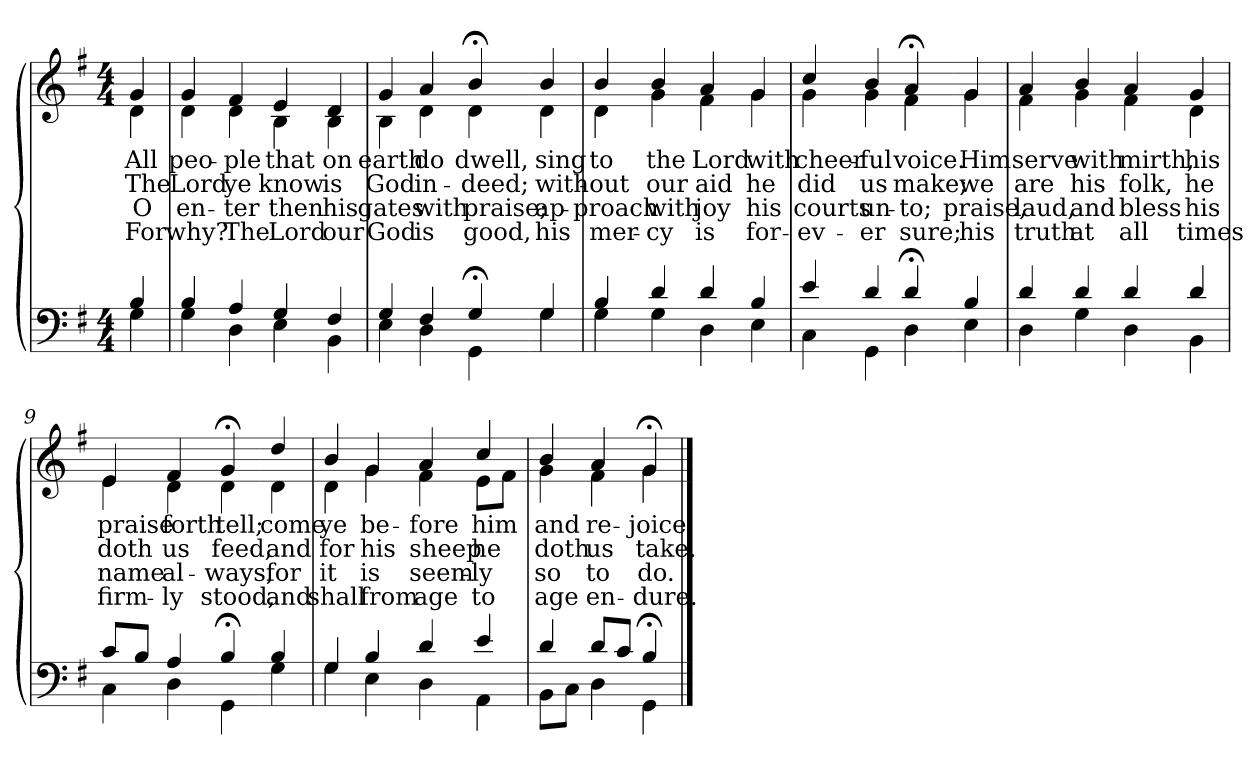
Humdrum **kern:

**kern	**kern	**text	**text	**text	**text
*part2	*part1	*part1	*part1	*part1	*part1
*staff2	*staff1	*staff1	*staff1	*staff1	*staff1
*clefF4	*clefG2	*	*	*	*
*k[f#]	*k[f#]	*	*	*	*
*G:	*G:	*	*	*	*
*M4/4	*M4/4	*	*	*	*
*MM132	*MM132	*	*	*	*
=1	=1	=1	=1	=1	=1
*^	*	*	*	*	*
!	!	!	!LO:LY:b	!LO:LY:b	!LO:LY:b	!LO:LY:b
*	*	*^	*	*	*	*
4B/	4G\	4g/	4d\	All	The	O	For
=2	=2	=2	=2	=2	=2	=2	=2
!	!	!	!	!LO:LY:b	!LO:LY:b	!LO:LY:b	!LO:LY:b
4B/	4G\	4g/	4d\	peo-	Lord	en-	why?
!	!	!	!	!LO:LY:b	!LO:LY:b	!LO:LY:b	!LO:LY:b
4A/	4D\	4f#/	4d\	-ple	ye	-ter	The
!	!	!	!	!LO:LY:b	!LO:LY:b	!LO:LY:b	!LO:LY:b
4G/	4E\	4e/	4B\	that	know	then	Lord
!	!	!	!	!LO:LY:b	!LO:LY:b	!LO:LY:b	!LO:LY:b
4F#/	4BB\	4d/	4B\	on	is	his	our
=3	=3	=3	=3	=3	=3	=3	=3
!	!	!	!	!LO:LY:b	!LO:LY:b	!LO:LY:b	!LO:LY:b
4G/	4E\	4g/	4B\	earth	God	gates	God
!	!	!	!	!LO:LY:b	!LO:LY:b	!LO:LY:b	!LO:LY:b
4F#/	4D\	4a/	4d\	do	in-	with	is
!	!	!	!	!LO:LY:b	!LO:LY:b	!LO:LY:b	!LO:LY:b
4G;</	4GG\	4b;</	4d\	dwell,	-deed;	praise;	good,
!!LO:LB:g=z	!!
=4-	=4-	=4-	=4-	=4-	=4-	=4-	=4-
!	!	!	!	!LO:LY:b	!LO:LY:b	!LO:LY:b	!LO:LY:b
4G/	4G\	4b/	4d\	sing	with-	ap-	his
=5	=5	=5	=5	=5	=5	=5	=5
!	!	!	!	!LO:LY:b	!LO:LY:b	!LO:LY:b	!LO:LY:b
4B/	4G\	4b/	4d\	to	-out	-proach	mer-
!	!	!	!	!LO:LY:b	!LO:LY:b	!LO:LY:b	!LO:LY:b
4d/	4G\	4b/	4g\	the	our	with	-cy
!	!	!	!	!LO:LY:b	!LO:LY:b	!LO:LY:b	!LO:LY:b
4d/	4D\	4a/	4f#\	Lord	aid	joy	is
!	!	!	!	!LO:LY:b	!LO:LY:b	!LO:LY:b	!LO:LY:b
4B/	4E\	4g/	4g\	with	he	his	for-
=6	=6	=6	=6	=6	=6	=6	=6
!	!	!	!	!LO:LY:b	!LO:LY:b	!LO:LY:b	!LO:LY:b
4e/	4C\	4cc/	4g\	cheer-	did	courts	-ev-
!	!	!	!	!LO:LY:b	!LO:LY:b	!LO:LY:b	!LO:LY:b
4d/	4GG\	4b/	4g\	-ful	us	un-	-er
!	!	!	!	!LO:LY:b	!LO:LY:b	!LO:LY:b	!LO:LY:b
4d;</	4D\	4a;</	4f#\	voice.	make;	-to;	sure;
!!LO:LB:g=z	!!
=7-	=7-	=7-	=7-	=7-	=7-	=7-	=7-
!	!	!	!	!LO:LY:b	!LO:LY:b	!LO:LY:b	!LO:LY:b
4B/	4E\	4g/	4g\	Him	we	praise,	his
=8	=8	=8	=8	=8	=8	=8	=8
!	!	!	!	!LO:LY:b	!LO:LY:b	!LO:LY:b	!LO:LY:b
4d/	4D\	4a/	4f#\	serve	are	laud,	truth
!	!	!	!	!LO:LY:b	!LO:LY:b	!LO:LY:b	!LO:LY:b
4d/	4G\	4b/	4g\	with	his	and	at
!	!	!	!	!LO:LY:b	!LO:LY:b	!LO:LY:b	!LO:LY:b
4d/	4D\	4a/	4f#\	mirth,	folk,	bless	all
!	!	!	!	!LO:LY:b	!LO:LY:b	!LO:LY:b	!LO:LY:b
4d/	4BB\	4g/	4d\	his	he	his	times
=9	=9	=9	=9	=9	=9	=9	=9
!	!	!	!	!LO:LY:b	!LO:LY:b	!LO:LY:b	!LO:LY:b
8c/L	4C\	4e/	4e\	praise	doth	name	firm-
8B/J	.	.	.	.	.	.	.
!	!	!	!	!LO:LY:b	!LO:LY:b	!LO:LY:b	!LO:LY:b
4A/	4D\	4f#/	4d\	forth	us	al-	-ly
!	!	!	!	!LO:LY:b	!LO:LY:b	!LO:LY:b	!LO:LY:b
4B;</	4GG\	4g;</	4d\	tell;	feed,	-ways,	stood,
!!LO:LB:g=z	!!
=10-	=10-	=10-	=10-	=10-	=10-	=10-	=10-
!	!	!	!	!LO:LY:b	!LO:LY:b	!LO:LY:b	!LO:LY:b
4B/	4G\	4dd/	4d\	come	and	for	and
=11	=11	=11	=11	=11	=11	=11	=11
!	!	!	!	!LO:LY:b	!LO:LY:b	!LO:LY:b	!LO:LY:b
4G/	4G\	4b/	4d\	ye	for	it	shall
!	!	!	!	!LO:LY:b	!LO:LY:b	!LO:LY:b	!LO:LY:b
4B/	4E\	4g/	4g\	be-	his	is	from
!	!	!	!	!LO:LY:b	!LO:LY:b	!LO:LY:b	!LO:LY:b
4d/	4D\	4a/	4f#\	-fore	sheep	seem-	age
!	!	!	!	!LO:LY:b	!LO:LY:b	!LO:LY:b	!LO:LY:b
4e/	4AA\	4cc/	8e\L	him	he	-ly	to
.	.	.	8f#\J	.	.	.	.
=12	=12	=12	=12	=12	=12	=12	=12
!	!	!	!	!LO:LY:b	!LO:LY:b	!LO:LY:b	!LO:LY:b
4d/	8BB\L	4b/	4g\	and	doth	so	age
.	8C\J	.	.	.	.	.	.
!	!	!	!	!LO:LY:b	!LO:LY:b	!LO:LY:b	!LO:LY:b
8d/L	4D\	4a/	4f#\	re-	us	to	en-
8c/J	.	.	.	.	.	.	.
!	!	!	!	!LO:LY:b	!LO:LY:b	!LO:LY:b	!LO:LY:b
4B;</	4GG\	4g;</	4g\	-joice.	take.	do.	-dure.
*v	*v	*	*	*	*	*	*
*	*v	*v	*	*	*	*
==	==	==	==	==	==
*-	*-	*-	*-	*-	*-
